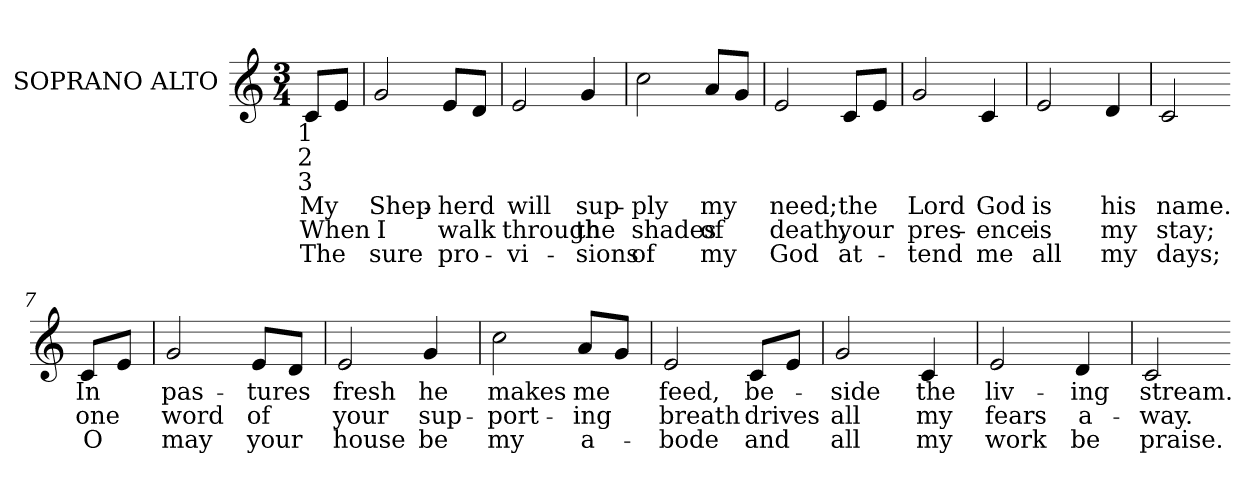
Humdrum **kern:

**kern	**text	**text	**text
*part1	*part1	*part1	*part1
*staff1	*staff1	*staff1	*staff1
*I"SOPRANO ALTO	*	*	*
*I'S. A.	*	*	*
!!LO:PB:g=z
*clefG2	*	*	*
*k[]	*	*	*
*C:	*	*	*
*M3/4	*	*	*
=	=	=	=
!LO:TX:b:cj:t=1	!	!	!
!LO:TX:b:cj:t=2	!	!	!
!LO:TX:b:cj:t=3	!	!	!
!	!LO:LY:b:color=#000000	!LO:LY:b:color=#000000	!LO:LY:b:color=#000000
8ci/L	My	When	The
8ei/J	.	.	.
=	=	=	=
!	!LO:LY:b:color=#000000	!LO:LY:b:color=#000000	!LO:LY:b:color=#000000
2gi/	Shep-	I	sure
!	!LO:LY:b:color=#000000	!LO:LY:b:color=#000000	!LO:LY:b:color=#000000
8ei/L	-herd	walk	pro-
8di/J	.	.	.
=1	=1	=1	=1
!	!LO:LY:b:color=#000000	!LO:LY:b:color=#000000	!LO:LY:b:color=#000000
2ei/	will	through	-vi-
!	!LO:LY:b:color=#000000	!LO:LY:b:color=#000000	!LO:LY:b:color=#000000
4gi/	sup-	the	-sions
=2	=2	=2	=2
!	!LO:LY:b:color=#000000	!LO:LY:b:color=#000000	!LO:LY:b:color=#000000
2cci\	-ply	shades	of
!	!LO:LY:b:color=#000000	!LO:LY:b:color=#000000	!LO:LY:b:color=#000000
8ai/L	my	of	my
8gi/J	.	.	.
=3	=3	=3	=3
!	!LO:LY:b:color=#000000	!LO:LY:b:color=#000000	!LO:LY:b:color=#000000
2ei/	need;	death,	God
!	!LO:LY:b:color=#000000	!LO:LY:b:color=#000000	!LO:LY:b:color=#000000
8ci/L	the	your	at-
8ei/J	.	.	.
=4	=4	=4	=4
!	!LO:LY:b:color=#000000	!LO:LY:b:color=#000000	!LO:LY:b:color=#000000
2gi/	Lord	pres-	-tend
!	!LO:LY:b:color=#000000	!LO:LY:b:color=#000000	!LO:LY:b:color=#000000
4ci/	God	-ence	me
=5	=5	=5	=5
!	!LO:LY:b:color=#000000	!LO:LY:b:color=#000000	!LO:LY:b:color=#000000
2ei/	is	is	all
!	!LO:LY:b:color=#000000	!LO:LY:b:color=#000000	!LO:LY:b:color=#000000
4di/	his	my	my
=6	=6	=6	=6
!	!LO:LY:b:color=#000000	!LO:LY:b:color=#000000	!LO:LY:b:color=#000000
2ci/	name.	stay;	days;
!!LO:LB:g=z
=7-	=7-	=7-	=7-
!	!LO:LY:b:color=#000000	!LO:LY:b:color=#000000	!LO:LY:b:color=#000000
8ci/L	In	one	O
8ei/J	.	.	.
=8	=8	=8	=8
!	!LO:LY:b:color=#000000	!LO:LY:b:color=#000000	!LO:LY:b:color=#000000
2gi/	pas-	word	may
!	!LO:LY:b:color=#000000	!LO:LY:b:color=#000000	!LO:LY:b:color=#000000
8ei/L	-tures	of	your
8di/J	.	.	.
=9	=9	=9	=9
!	!LO:LY:b:color=#000000	!LO:LY:b:color=#000000	!LO:LY:b:color=#000000
2ei/	fresh	your	house
!	!LO:LY:b:color=#000000	!LO:LY:b:color=#000000	!LO:LY:b:color=#000000
4gi/	he	sup-	be
=10	=10	=10	=10
!	!LO:LY:b:color=#000000	!LO:LY:b:color=#000000	!LO:LY:b:color=#000000
2cci\	makes	-port-	my
!	!LO:LY:b:color=#000000	!LO:LY:b:color=#000000	!LO:LY:b:color=#000000
8ai/L	me	-ing	a-
8gi/J	.	.	.
=11	=11	=11	=11
!	!LO:LY:b:color=#000000	!LO:LY:b:color=#000000	!LO:LY:b:color=#000000
2ei/	feed,	breath	-bode
!	!LO:LY:b:color=#000000	!LO:LY:b:color=#000000	!LO:LY:b:color=#000000
8ci/L	be-	drives	and
8ei/J	.	.	.
=12	=12	=12	=12
!	!LO:LY:b:color=#000000	!LO:LY:b:color=#000000	!LO:LY:b:color=#000000
2gi/	-side	all	all
!	!LO:LY:b:color=#000000	!LO:LY:b:color=#000000	!LO:LY:b:color=#000000
4ci/	the	my	my
=13	=13	=13	=13
!	!LO:LY:b:color=#000000	!LO:LY:b:color=#000000	!LO:LY:b:color=#000000
2ei/	liv-	fears	work
!	!LO:LY:b:color=#000000	!LO:LY:b:color=#000000	!LO:LY:b:color=#000000
4di/	-ing	a-	be
=14	=14	=14	=14
!	!LO:LY:b:color=#000000	!LO:LY:b:color=#000000	!LO:LY:b:color=#000000
2ci/	stream.	-way.	praise.
=-	=-	=-	=-
*-	*-	*-	*-
